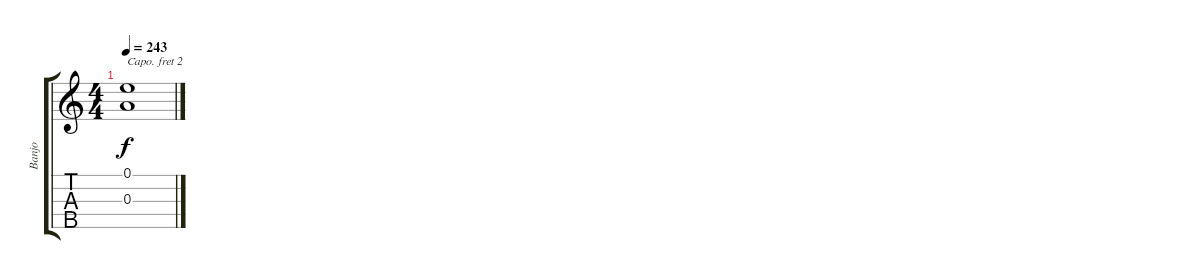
\track ("Banjo" "Banjo") {instrument banjo}
\staff {score tabs}
\capo 2
\tuning (D4 B3 G3 D3 G4) {hide}
\displaytranspose 12
\ts (4 4)
\tempo 243
\clef g2
\ks c
(0.1{t} 0.3{t}).1{dy f}
